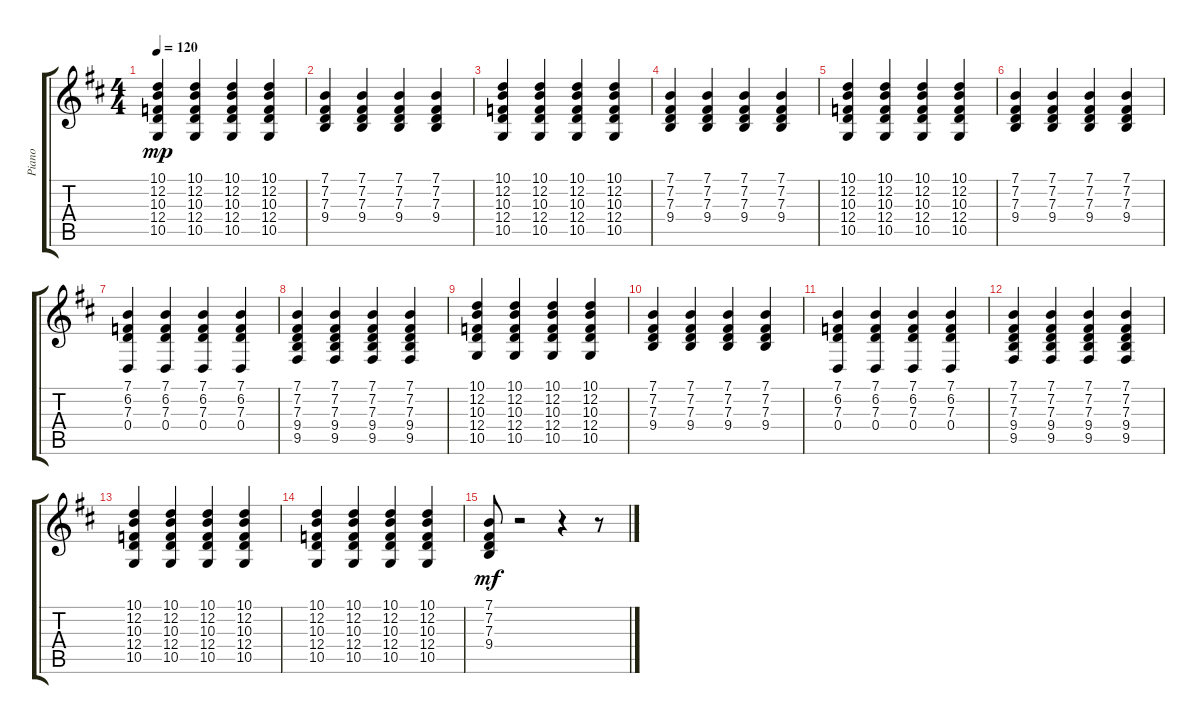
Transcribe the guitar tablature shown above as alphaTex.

\track ("Piano" "Piano") {instrument electricgrandpiano}
\staff {score tabs}
\tuning (E4 B3 G3 D3 A2 E2) {hide}
\ts (4 4)
\tempo 120
\clef g2
\ks bminor
(10.1 12.2 10.3 12.4 10.5).4{dy mp} (10.1 12.2 10.3 12.4 10.5).4 (10.1 12.2 10.3 12.4 10.5).4 (10.1 12.2 10.3 12.4 10.5).4 |
(7.1 7.2 7.3 9.4).4 (7.1 7.2 7.3 9.4).4 (7.1 7.2 7.3 9.4).4 (7.1 7.2 7.3 9.4).4 |
(10.1 12.2 10.3 12.4 10.5).4 (10.1 12.2 10.3 12.4 10.5).4 (10.1 12.2 10.3 12.4 10.5).4 (10.1 12.2 10.3 12.4 10.5).4 |
(7.1 7.2 7.3 9.4).4 (7.1 7.2 7.3 9.4).4 (7.1 7.2 7.3 9.4).4 (7.1 7.2 7.3 9.4).4 |
(10.1 12.2 10.3 12.4 10.5).4 (10.1 12.2 10.3 12.4 10.5).4 (10.1 12.2 10.3 12.4 10.5).4 (10.1 12.2 10.3 12.4 10.5).4 |
(7.1 7.2 7.3 9.4).4 (7.1 7.2 7.3 9.4).4 (7.1 7.2 7.3 9.4).4 (7.1 7.2 7.3 9.4).4 |
(7.1 6.2 7.3 0.4).4 (7.1 6.2 7.3 0.4).4 (7.1 6.2 7.3 0.4).4 (7.1 6.2 7.3 0.4).4 |
(7.1 7.2 7.3 9.4 9.5).4 (7.1 7.2 7.3 9.4 9.5).4 (7.1 7.2 7.3 9.4 9.5).4 (7.1 7.2 7.3 9.4 9.5).4 |
(10.1 12.2 10.3 12.4 10.5).4 (10.1 12.2 10.3 12.4 10.5).4 (10.1 12.2 10.3 12.4 10.5).4 (10.1 12.2 10.3 12.4 10.5).4 |
(7.1 7.2 7.3 9.4).4 (7.1 7.2 7.3 9.4).4 (7.1 7.2 7.3 9.4).4 (7.1 7.2 7.3 9.4).4 |
(7.1 6.2 7.3 0.4).4 (7.1 6.2 7.3 0.4).4 (7.1 6.2 7.3 0.4).4 (7.1 6.2 7.3 0.4).4 |
(7.1 7.2 7.3 9.4 9.5).4 (7.1 7.2 7.3 9.4 9.5).4 (7.1 7.2 7.3 9.4 9.5).4 (7.1 7.2 7.3 9.4 9.5).4 |
(10.1 12.2 10.3 12.4 10.5).4 (10.1 12.2 10.3 12.4 10.5).4 (10.1 12.2 10.3 12.4 10.5).4 (10.1 12.2 10.3 12.4 10.5).4 |
(10.1 12.2 10.3 12.4 10.5).4 (10.1 12.2 10.3 12.4 10.5).4 (10.1 12.2 10.3 12.4 10.5).4 (10.1 12.2 10.3 12.4 10.5).4 |
(7.1 7.2 7.3 9.4).8{dy mf} r.2 r.4 r.8
